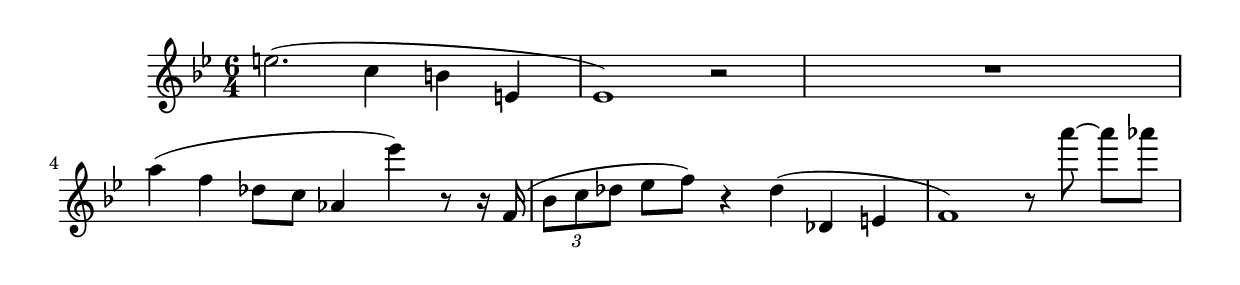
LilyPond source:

\version "2.19.15"
\language "deutsch"
\relative {
  \time 6/4
  \key b \major
  \set Timing.beamExceptions = #'()
  \set Timing.baseMoment = #(ly:make-moment 1 4)
  \set Timing.beatStructure = #'(1 1 1 1 1 1)
  e''2.( c4 h e, es1) r2 R1. a'4( f des8 c as4 es'') r8 r16 f,,(
  \times 2/3 {b8 c des} es8 f) r4 des( des, e f1) r8 a''~ a as
}